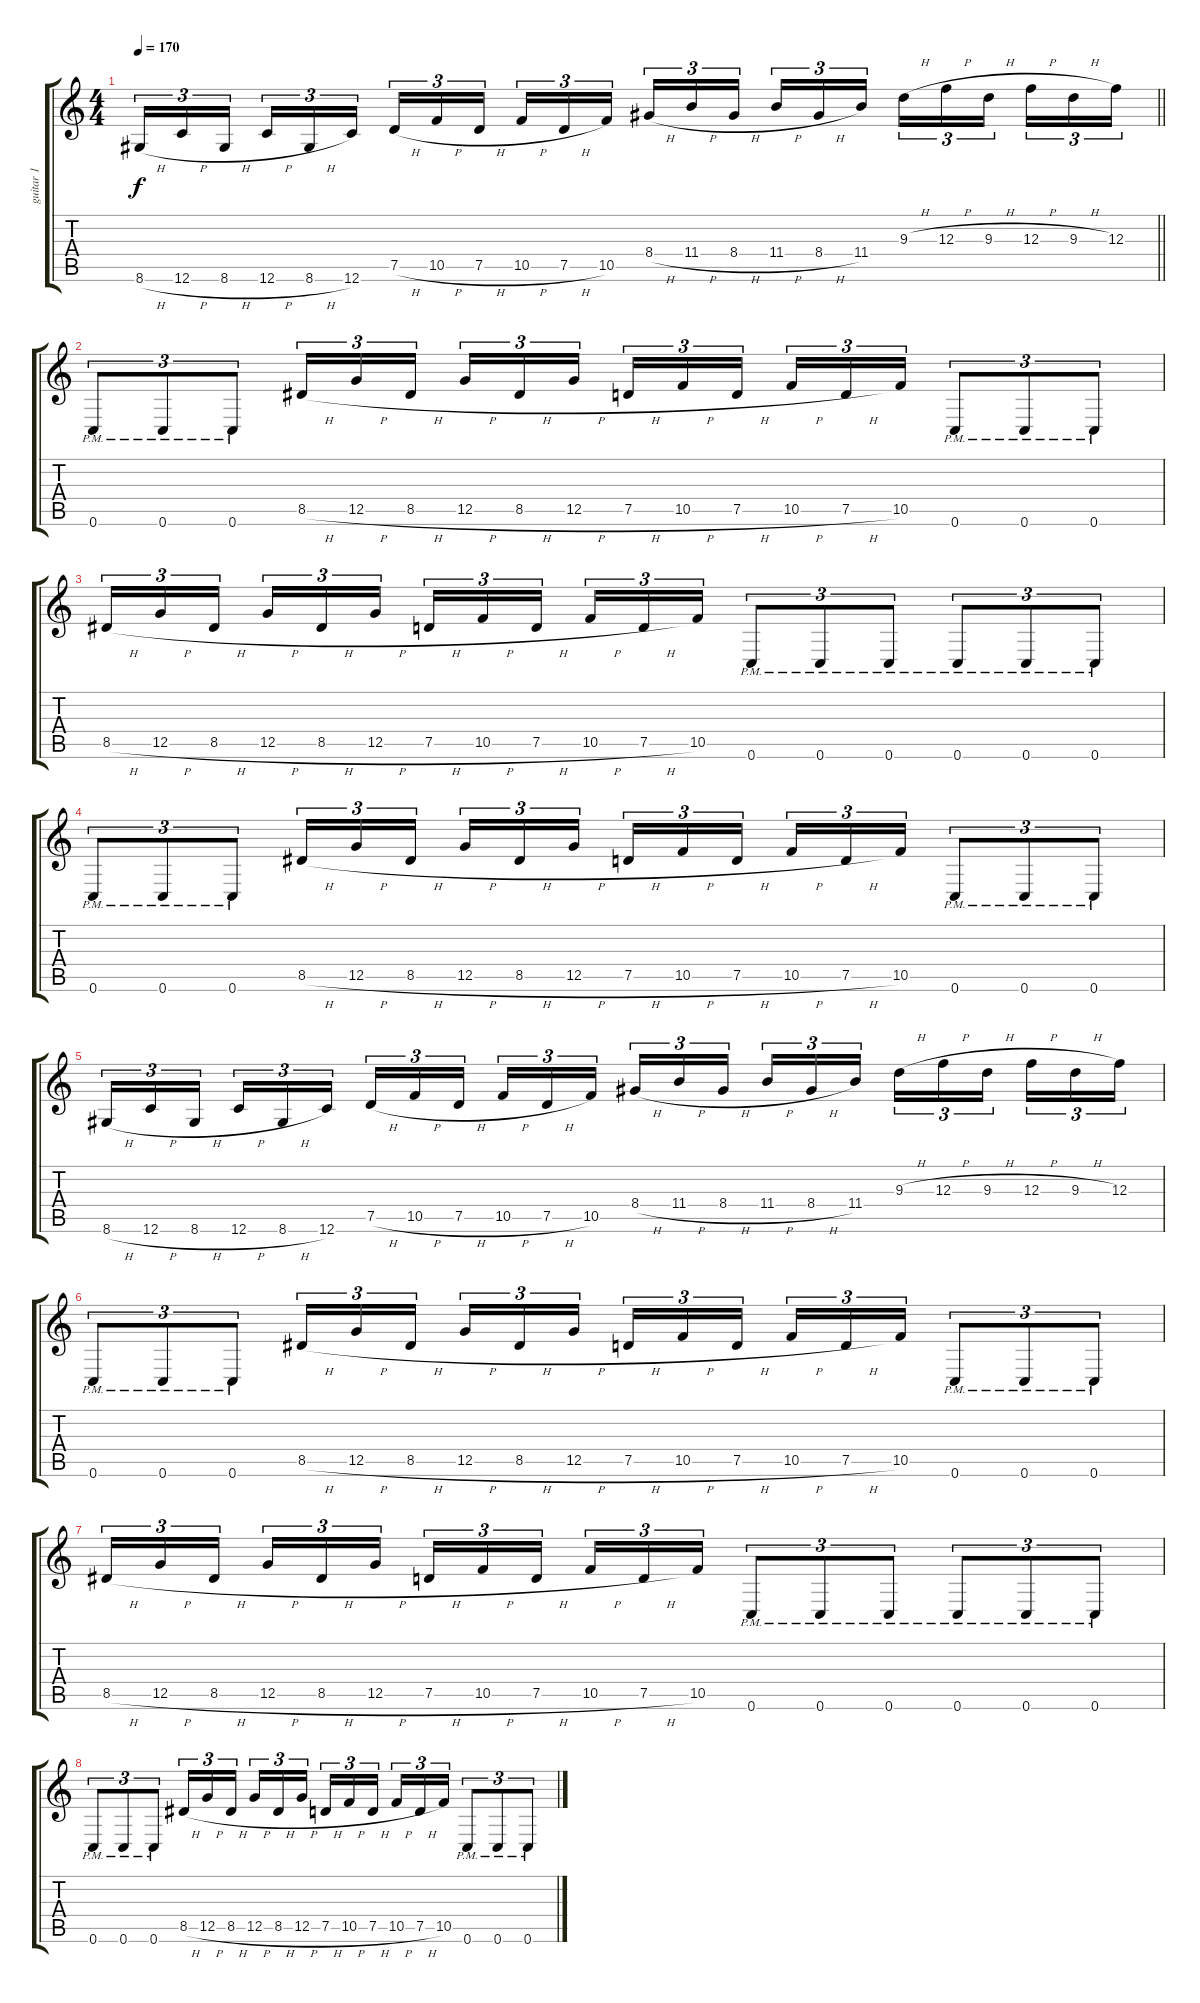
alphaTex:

\track ("guitar 1" "guitar 1") {instrument distortionguitar}
\staff {score tabs}
\tuning (D4 A3 F3 C3 G2 C2) {hide}
\ts (4 4)
\tempo 170
\clef g2
\barLineRight lightlight
\ks c
8.6{h}.16{tu (3 2) dy f} 12.6{h}.16{tu (3 2)} 8.6{h}.16{tu (3 2) beam splitsecondary} 12.6{h}.16{tu (3 2)} 8.6{h}.16{tu (3 2)} 12.6.16{tu (3 2)} 7.5{h}.16{tu (3 2)} 10.5{h}.16{tu (3 2)} 7.5{h}.16{tu (3 2) beam splitsecondary} 10.5{h}.16{tu (3 2)} 7.5{h}.16{tu (3 2)} 10.5.16{tu (3 2)} 8.4{h}.16{tu (3 2)} 11.4{h}.16{tu (3 2)} 8.4{h}.16{tu (3 2) beam splitsecondary} 11.4{h}.16{tu (3 2)} 8.4{h}.16{tu (3 2)} 11.4.16{tu (3 2)} 9.3{h}.16{tu (3 2)} 12.3{h}.16{tu (3 2)} 9.3{h}.16{tu (3 2) beam splitsecondary} 12.3{h}.16{tu (3 2)} 9.3{h}.16{tu (3 2)} 12.3.16{tu (3 2)} |
0.6{pm}.8{tu (3 2)} 0.6{pm}.8{tu (3 2)} 0.6{pm}.8{tu (3 2)} 8.5{h}.16{tu (3 2)} 12.5{h}.16{tu (3 2)} 8.5{h}.16{tu (3 2) beam splitsecondary} 12.5{h}.16{tu (3 2)} 8.5{h}.16{tu (3 2)} 12.5{h}.16{tu (3 2)} 7.5{h}.16{tu (3 2)} 10.5{h}.16{tu (3 2)} 7.5{h}.16{tu (3 2) beam splitsecondary} 10.5{h}.16{tu (3 2)} 7.5{h}.16{tu (3 2)} 10.5.16{tu (3 2)} 0.6{pm}.8{tu (3 2)} 0.6{pm}.8{tu (3 2)} 0.6{pm}.8{tu (3 2)} |
8.5{h}.16{tu (3 2)} 12.5{h}.16{tu (3 2)} 8.5{h}.16{tu (3 2) beam splitsecondary} 12.5{h}.16{tu (3 2)} 8.5{h}.16{tu (3 2)} 12.5{h}.16{tu (3 2)} 7.5{h}.16{tu (3 2)} 10.5{h}.16{tu (3 2)} 7.5{h}.16{tu (3 2) beam splitsecondary} 10.5{h}.16{tu (3 2)} 7.5{h}.16{tu (3 2)} 10.5.16{tu (3 2)} 0.6{pm}.8{tu (3 2)} 0.6{pm}.8{tu (3 2)} 0.6{pm}.8{tu (3 2)} 0.6{pm}.8{tu (3 2)} 0.6{pm}.8{tu (3 2)} 0.6{pm}.8{tu (3 2)} |
0.6{pm}.8{tu (3 2)} 0.6{pm}.8{tu (3 2)} 0.6{pm}.8{tu (3 2)} 8.5{h}.16{tu (3 2)} 12.5{h}.16{tu (3 2)} 8.5{h}.16{tu (3 2) beam splitsecondary} 12.5{h}.16{tu (3 2)} 8.5{h}.16{tu (3 2)} 12.5{h}.16{tu (3 2)} 7.5{h}.16{tu (3 2)} 10.5{h}.16{tu (3 2)} 7.5{h}.16{tu (3 2) beam splitsecondary} 10.5{h}.16{tu (3 2)} 7.5{h}.16{tu (3 2)} 10.5.16{tu (3 2)} 0.6{pm}.8{tu (3 2)} 0.6{pm}.8{tu (3 2)} 0.6{pm}.8{tu (3 2)} |
8.6{h}.16{tu (3 2)} 12.6{h}.16{tu (3 2)} 8.6{h}.16{tu (3 2) beam splitsecondary} 12.6{h}.16{tu (3 2)} 8.6{h}.16{tu (3 2)} 12.6.16{tu (3 2)} 7.5{h}.16{tu (3 2)} 10.5{h}.16{tu (3 2)} 7.5{h}.16{tu (3 2) beam splitsecondary} 10.5{h}.16{tu (3 2)} 7.5{h}.16{tu (3 2)} 10.5.16{tu (3 2)} 8.4{h}.16{tu (3 2)} 11.4{h}.16{tu (3 2)} 8.4{h}.16{tu (3 2) beam splitsecondary} 11.4{h}.16{tu (3 2)} 8.4{h}.16{tu (3 2)} 11.4.16{tu (3 2)} 9.3{h}.16{tu (3 2)} 12.3{h}.16{tu (3 2)} 9.3{h}.16{tu (3 2) beam splitsecondary} 12.3{h}.16{tu (3 2)} 9.3{h}.16{tu (3 2)} 12.3.16{tu (3 2)} |
0.6{pm}.8{tu (3 2)} 0.6{pm}.8{tu (3 2)} 0.6{pm}.8{tu (3 2)} 8.5{h}.16{tu (3 2)} 12.5{h}.16{tu (3 2)} 8.5{h}.16{tu (3 2) beam splitsecondary} 12.5{h}.16{tu (3 2)} 8.5{h}.16{tu (3 2)} 12.5{h}.16{tu (3 2)} 7.5{h}.16{tu (3 2)} 10.5{h}.16{tu (3 2)} 7.5{h}.16{tu (3 2) beam splitsecondary} 10.5{h}.16{tu (3 2)} 7.5{h}.16{tu (3 2)} 10.5.16{tu (3 2)} 0.6{pm}.8{tu (3 2)} 0.6{pm}.8{tu (3 2)} 0.6{pm}.8{tu (3 2)} |
8.5{h}.16{tu (3 2)} 12.5{h}.16{tu (3 2)} 8.5{h}.16{tu (3 2) beam splitsecondary} 12.5{h}.16{tu (3 2)} 8.5{h}.16{tu (3 2)} 12.5{h}.16{tu (3 2)} 7.5{h}.16{tu (3 2)} 10.5{h}.16{tu (3 2)} 7.5{h}.16{tu (3 2) beam splitsecondary} 10.5{h}.16{tu (3 2)} 7.5{h}.16{tu (3 2)} 10.5.16{tu (3 2)} 0.6{pm}.8{tu (3 2)} 0.6{pm}.8{tu (3 2)} 0.6{pm}.8{tu (3 2)} 0.6{pm}.8{tu (3 2)} 0.6{pm}.8{tu (3 2)} 0.6{pm}.8{tu (3 2)} |
0.6{pm}.8{tu (3 2)} 0.6{pm}.8{tu (3 2)} 0.6{pm}.8{tu (3 2)} 8.5{h}.16{tu (3 2)} 12.5{h}.16{tu (3 2)} 8.5{h}.16{tu (3 2) beam splitsecondary} 12.5{h}.16{tu (3 2)} 8.5{h}.16{tu (3 2)} 12.5{h}.16{tu (3 2)} 7.5{h}.16{tu (3 2)} 10.5{h}.16{tu (3 2)} 7.5{h}.16{tu (3 2) beam splitsecondary} 10.5{h}.16{tu (3 2)} 7.5{h}.16{tu (3 2)} 10.5.16{tu (3 2)} 0.6{pm}.8{tu (3 2)} 0.6{pm}.8{tu (3 2)} 0.6{pm}.8{tu (3 2)}
